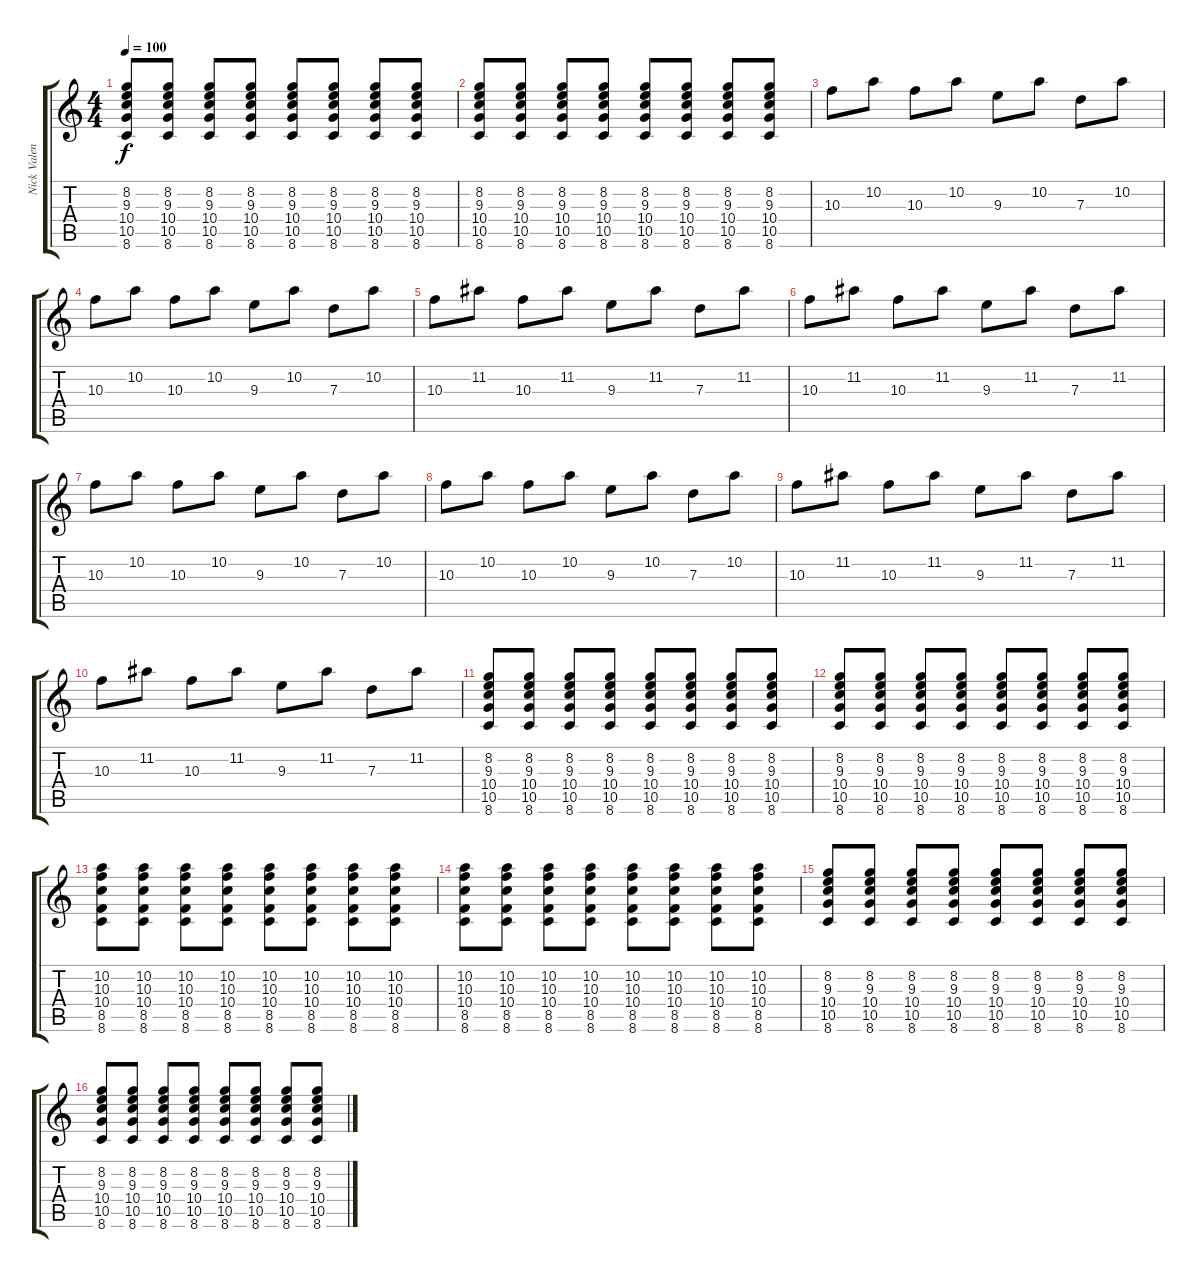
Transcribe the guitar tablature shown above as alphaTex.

\track ("Nick Valensi" "Nick Valen") {instrument overdrivenguitar}
\staff {score tabs}
\tuning (E4 B3 G3 D3 A2 E2) {hide}
\ts (4 4)
\tempo 100
\clef g2
\ks c
(8.2 9.3 10.4 10.5 8.6).8{dy f} (8.2 9.3 10.4 10.5 8.6).8 (8.2 9.3 10.4 10.5 8.6).8 (8.2 9.3 10.4 10.5 8.6).8 (8.2 9.3 10.4 10.5 8.6).8 (8.2 9.3 10.4 10.5 8.6).8 (8.2 9.3 10.4 10.5 8.6).8 (8.2 9.3 10.4 10.5 8.6).8 |
(8.2 9.3 10.4 10.5 8.6).8 (8.2 9.3 10.4 10.5 8.6).8 (8.2 9.3 10.4 10.5 8.6).8 (8.2 9.3 10.4 10.5 8.6).8 (8.2 9.3 10.4 10.5 8.6).8 (8.2 9.3 10.4 10.5 8.6).8 (8.2 9.3 10.4 10.5 8.6).8 (8.2 9.3 10.4 10.5 8.6).8 |
10.3.8 10.2.8 10.3.8 10.2.8 9.3.8 10.2.8 7.3.8 10.2.8 |
10.3.8 10.2.8 10.3.8 10.2.8 9.3.8 10.2.8 7.3.8 10.2.8 |
10.3.8 11.2.8 10.3.8 11.2.8 9.3.8 11.2.8 7.3.8 11.2.8 |
10.3.8 11.2.8 10.3.8 11.2.8 9.3.8 11.2.8 7.3.8 11.2.8 |
10.3.8 10.2.8 10.3.8 10.2.8 9.3.8 10.2.8 7.3.8 10.2.8 |
10.3.8 10.2.8 10.3.8 10.2.8 9.3.8 10.2.8 7.3.8 10.2.8 |
10.3.8 11.2.8 10.3.8 11.2.8 9.3.8 11.2.8 7.3.8 11.2.8 |
10.3.8 11.2.8 10.3.8 11.2.8 9.3.8 11.2.8 7.3.8 11.2.8 |
(8.2 9.3 10.4 10.5 8.6).8 (8.2 9.3 10.4 10.5 8.6).8 (8.2 9.3 10.4 10.5 8.6).8 (8.2 9.3 10.4 10.5 8.6).8 (8.2 9.3 10.4 10.5 8.6).8 (8.2 9.3 10.4 10.5 8.6).8 (8.2 9.3 10.4 10.5 8.6).8 (8.2 9.3 10.4 10.5 8.6).8 |
(8.2 9.3 10.4 10.5 8.6).8 (8.2 9.3 10.4 10.5 8.6).8 (8.2 9.3 10.4 10.5 8.6).8 (8.2 9.3 10.4 10.5 8.6).8 (8.2 9.3 10.4 10.5 8.6).8 (8.2 9.3 10.4 10.5 8.6).8 (8.2 9.3 10.4 10.5 8.6).8 (8.2 9.3 10.4 10.5 8.6).8 |
(10.2 10.3 10.4 8.5 8.6).8 (10.2 10.3 10.4 8.5 8.6).8 (10.2 10.3 10.4 8.5 8.6).8 (10.2 10.3 10.4 8.5 8.6).8 (10.2 10.3 10.4 8.5 8.6).8 (10.2 10.3 10.4 8.5 8.6).8 (10.2 10.3 10.4 8.5 8.6).8 (10.2 10.3 10.4 8.5 8.6).8 |
(10.2 10.3 10.4 8.5 8.6).8 (10.2 10.3 10.4 8.5 8.6).8 (10.2 10.3 10.4 8.5 8.6).8 (10.2 10.3 10.4 8.5 8.6).8 (10.2 10.3 10.4 8.5 8.6).8 (10.2 10.3 10.4 8.5 8.6).8 (10.2 10.3 10.4 8.5 8.6).8 (10.2 10.3 10.4 8.5 8.6).8 |
(8.2 9.3 10.4 10.5 8.6).8 (8.2 9.3 10.4 10.5 8.6).8 (8.2 9.3 10.4 10.5 8.6).8 (8.2 9.3 10.4 10.5 8.6).8 (8.2 9.3 10.4 10.5 8.6).8 (8.2 9.3 10.4 10.5 8.6).8 (8.2 9.3 10.4 10.5 8.6).8 (8.2 9.3 10.4 10.5 8.6).8 |
(8.2 9.3 10.4 10.5 8.6).8 (8.2 9.3 10.4 10.5 8.6).8 (8.2 9.3 10.4 10.5 8.6).8 (8.2 9.3 10.4 10.5 8.6).8 (8.2 9.3 10.4 10.5 8.6).8 (8.2 9.3 10.4 10.5 8.6).8 (8.2 9.3 10.4 10.5 8.6).8 (8.2 9.3 10.4 10.5 8.6).8
